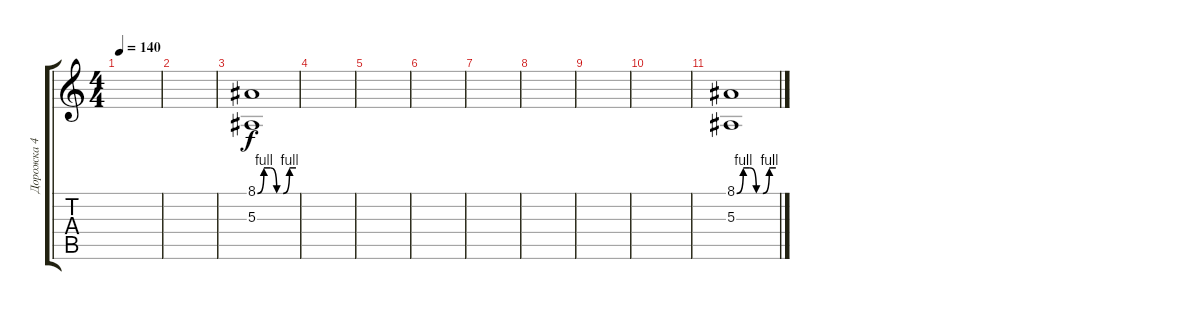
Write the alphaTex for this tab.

\track ("Дорожка 4" "Дорожка 4") {instrument brightacousticpiano}
\staff {score tabs}
\tuning (D4 A3 F3 C3 G2 D2) {hide}
\ts (4 4)
\tempo 140
\clef g2
\ks c
|
|
(8.1{be (custom 0 0 10 4 20 4 30 0 40 0 50 4 60 4)} 5.3).1{dy f} |
|
|
|
|
|
|
|
(8.1{be (custom 0 0 10 4 20 4 30 0 40 0 50 4 60 4)} 5.3).1
